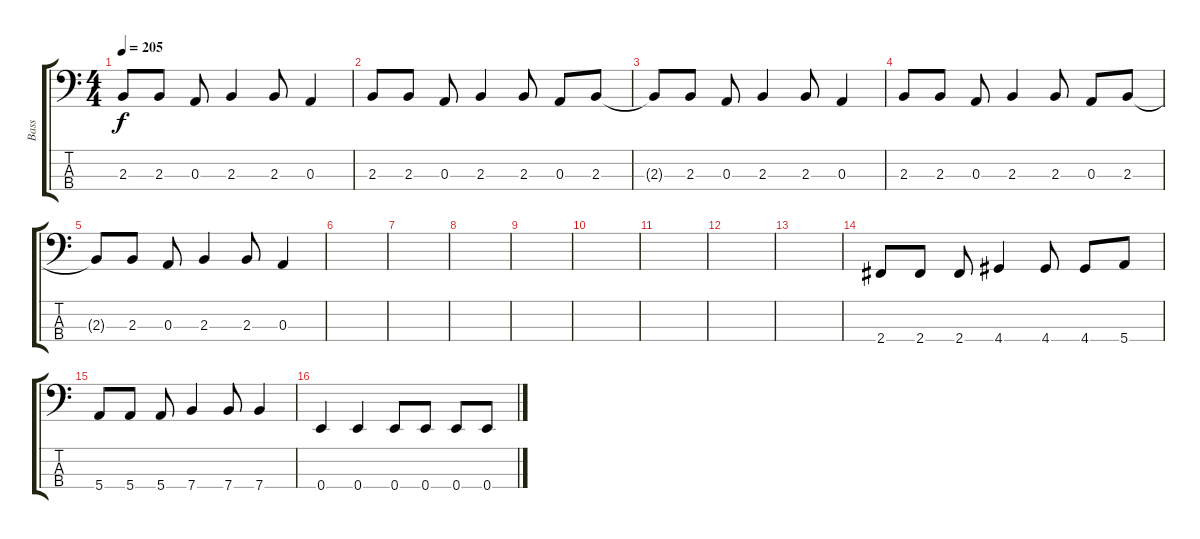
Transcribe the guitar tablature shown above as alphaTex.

\track ("Bass" "Bass") {instrument acousticguitarnylon}
\staff {score tabs}
\tuning (G2 D2 A1 E1) {hide}
\ts (4 4)
\tempo 205
\clef f4
\ks c
2.3{t}.8{dy f} 2.3.8 0.3.8 2.3.4 2.3.8 0.3.4 |
2.3.8 2.3.8 0.3.8 2.3.4 2.3.8 0.3.8 2.3.8 |
2.3{t}.8 2.3.8 0.3.8 2.3.4 2.3.8 0.3.4 |
2.3.8 2.3.8 0.3.8 2.3.4 2.3.8 0.3.8 2.3.8 |
2.3{t}.8 2.3.8 0.3.8 2.3.4 2.3.8 0.3.4 |
|
|
|
|
|
|
|
|
2.4.8 2.4.8 2.4.8 4.4.4 4.4.8 4.4.8 5.4.8 |
5.4.8 5.4.8 5.4.8 7.4.4 7.4.8 7.4.4 |
0.4.4 0.4.4 0.4.8 0.4.8 0.4.8 0.4.8
